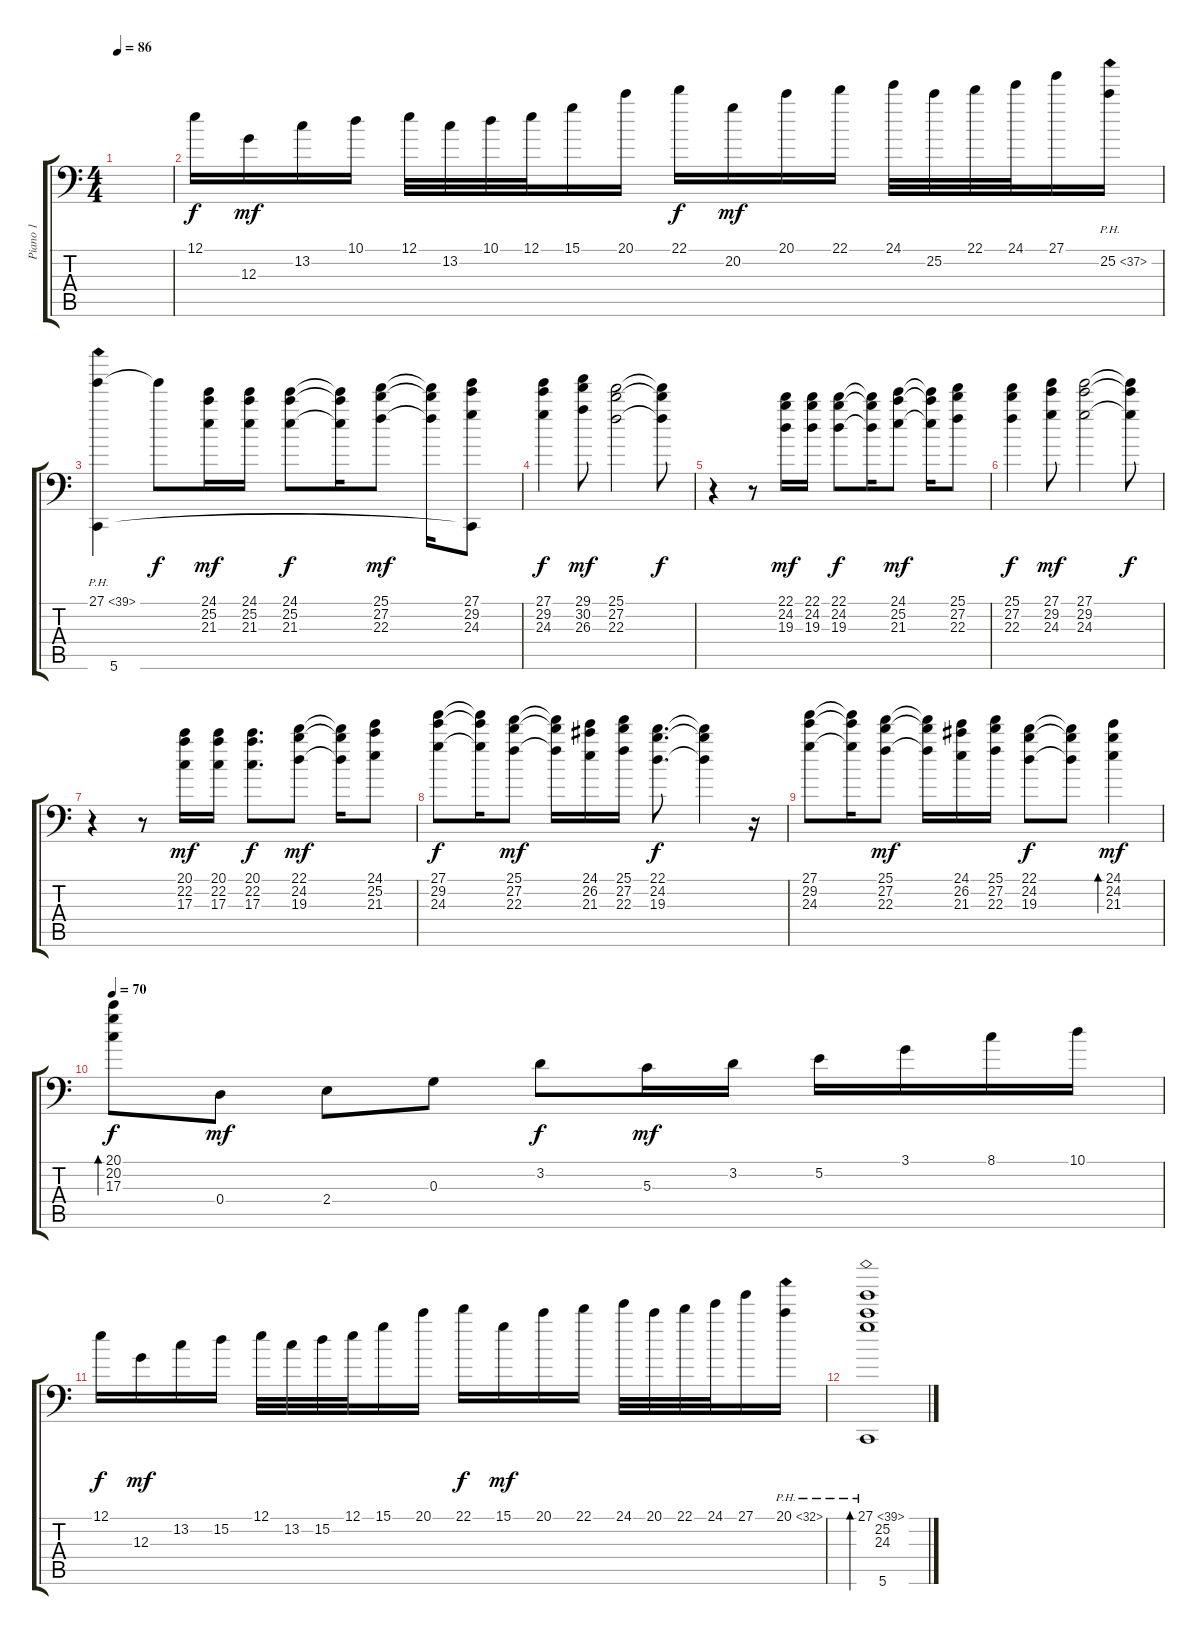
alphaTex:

\track ("Piano 1" "Piano 1") {instrument brightacousticpiano}
\staff {score tabs}
\tuning (E4 B3 G3 D3 A2 G1) {hide}
\ts (4 4)
\tempo 86
\clef f4
\ks c
|
12.1.16 12.3.16{dy mf} 13.2.16 10.1.16 12.1.32 13.2.32 10.1.32 12.1.32 15.1.16 20.1.16 22.1.16{dy f} 20.2.16{dy mf} 20.1.16 22.1.16 24.1.32 25.2.32 22.1.32 24.1.32 27.1.16 25.2{ph 12}.16 |
(27.1{ph 12} 5.6).4 27.1{t}.8{dy f} (24.1 25.2 21.3).16{dy mf} (24.1 25.2 21.3).16 (24.1 25.2 21.3).8{dy f} (24.1{t} 25.2{t} 21.3{t}).16 (25.1 27.2 22.3).8{dy mf} (25.1{t} 27.2{t} 22.3{t}).16 (27.1 29.2 24.3 5.6{t}).8 |
(27.1 29.2 24.3).4{dy f} (29.1 30.2 26.3).8{dy mf} (25.1 27.2 22.3).2 (25.1{t} 27.2{t} 22.3{t}).8{dy f} |
r.4 r.8 (22.1 24.2 19.3).16{dy mf} (22.1 24.2 19.3).16 (22.1 24.2 19.3).8{dy f} (22.1{t} 24.2{t} 19.3{t}).16 (24.1 25.2 21.3).8{dy mf} (24.1{t} 25.2{t} 21.3{t}).16 (25.1 27.2 22.3).8 |
(25.1 27.2 22.3).4{dy f} (27.1 29.2 24.3).8{dy mf} (27.1 29.2 24.3).2 (27.1{t} 29.2{t} 24.3{t}).8{dy f} |
r.4 r.8 (20.1 22.2 17.3).16{dy mf} (20.1 22.2 17.3).16 (20.1 22.2 17.3).8{d dy f} (22.1 24.2 19.3).8{dy mf} (22.1{t} 24.2{t} 19.3{t}).16 (24.1 25.2 21.3).8 |
(27.1 29.2 24.3).8{dy f} (27.1{t} 29.2{t} 24.3{t}).16 (25.1 27.2 22.3).8{dy mf} (25.1{t} 27.2{t} 22.3{t}).16 (24.1 26.2 21.3).16 (25.1 27.2 22.3).16 (22.1 24.2 19.3).8{d dy f} (22.1{t} 24.2{t} 19.3{t}).4 r.16 |
(27.1 29.2 24.3).8 (27.1{t} 29.2{t} 24.3{t}).16 (25.1 27.2 22.3).8{dy mf} (25.1{t} 27.2{t} 22.3{t}).16 (24.1 26.2 21.3).16 (25.1 27.2 22.3).16 (22.1 24.2 19.3).8{dy f} (22.1{t} 24.2{t} 19.3{t}).8 (24.1 24.2 21.3).4{bd 120 dy mf} |
\tempo 70
(20.1 20.2 17.3).8{bd 120 dy f} 0.4.8{dy mf} 2.4.8 0.3.8 3.2.8{dy f} 5.3.16{dy mf} 3.2.16 5.2.16 3.1.16 8.1.16 10.1.16 |
12.1.16{dy f} 12.3.16{dy mf} 13.2.16 15.2.16 12.1.32 13.2.32 15.2.32 12.1.32 15.1.16 20.1.16 22.1.16{dy f} 15.1.16{dy mf} 20.1.16 22.1.16 24.1.32 20.1.32 22.1.32 24.1.32 27.1.16 20.1{ph 12}.16 |
(27.1{ph 12} 25.2 24.3 5.6).1{bd 120}
